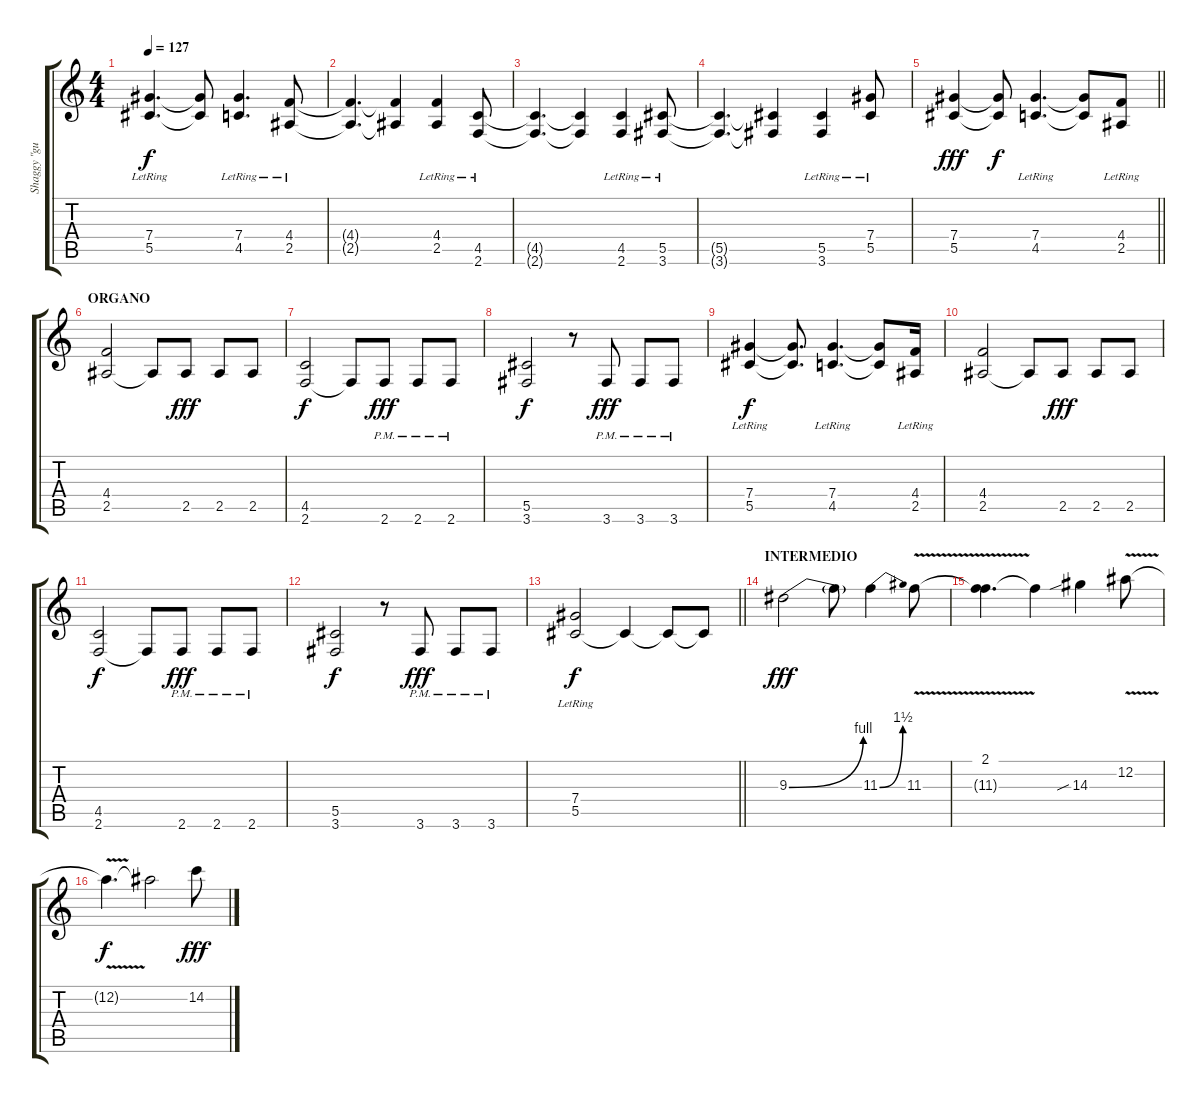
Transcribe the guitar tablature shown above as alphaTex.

\track ("Shaggy \"guitar\"" "Shaggy \"gu") {instrument distortionguitar}
\staff {score tabs}
\tuning (Eb4 Bb3 Gb3 Db3 Ab2 Eb2) {hide}
\ts (4 4)
\tempo 127
\clef g2
\ks c
(7.4{lr} 5.5{lr}).4{d dy f} (7.4{t} 5.5{t}).8 (7.4{lr} 4.5{lr}).4{d} (4.4{lr} 2.5{lr}).8 |
(4.4{t} 2.5{t}).4{d} (4.4{t} 2.5{t}).4 (4.4{lr} 2.5{lr}).4 (4.5{lr} 2.6{lr}).8 |
(4.5{t} 2.6{t}).4{d} (4.5{t} 2.6{t}).4 (4.5{lr} 2.6{lr}).4 (5.5{lr} 3.6{lr}).8 |
(5.5{t} 3.6{t}).4{d} (5.5{t} 3.6{t}).4 (5.5{lr} 3.6{lr}).4 (7.4{lr} 5.5{lr}).8 |
\barLineRight lightlight
(7.4 5.5).4{dy fff} (7.4{t} 5.5{t}).8{dy f} (7.4{lr} 4.5{lr}).4{d} (7.4{t} 4.5{t}).8 (4.4{lr} 2.5{lr}).8 |
\section ("" "ORGANO")
(4.4 2.5).2 2.5{t}.8 2.5.8{dy fff} 2.5.8 2.5.8 |
(4.5 2.6).2{dy f} 2.6{t}.8 2.6{pm}.8{dy fff} 2.6{pm}.8 2.6{pm}.8 |
(5.5 3.6).2{dy f} r.8 3.6{pm}.8{dy fff} 3.6{pm}.8 3.6{pm}.8 |
(7.4{lr} 5.5{lr}).4{dy f} (7.4{t} 5.5{t}).8{d} (7.4{lr} 4.5{lr}).4{d} (7.4{t} 4.5{t}).8 (4.4{lr} 2.5{lr}).16 |
(4.4 2.5).2 2.5{t}.8 2.5.8{dy fff} 2.5.8 2.5.8 |
(4.5 2.6).2{dy f} 2.6{t}.8 2.6{pm}.8{dy fff} 2.6{pm}.8 2.6{pm}.8 |
(5.5 3.6).2{dy f} r.8 3.6{pm}.8{dy fff} 3.6{pm}.8 3.6{pm}.8 |
\barLineRight lightlight
(7.4{lr} 5.5{lr}).2{dy f} 5.5{t}.4 5.5{t}.8 5.5{t}.8 |
\section ("" "INTERMEDIO")
9.3{be (bend 0 0 60 4)}.2{dy fff} 9.3{t}.8 11.3{be (bend 0 0 60 6)}.4 11.3{v}.8 |
(2.1 11.3{t}).4{d} 11.3{t}.4 14.3{sib}.4 12.2{v}.8 |
12.2{t}.4{d dy f} 12.2{t}.2 14.2.8{dy fff}
